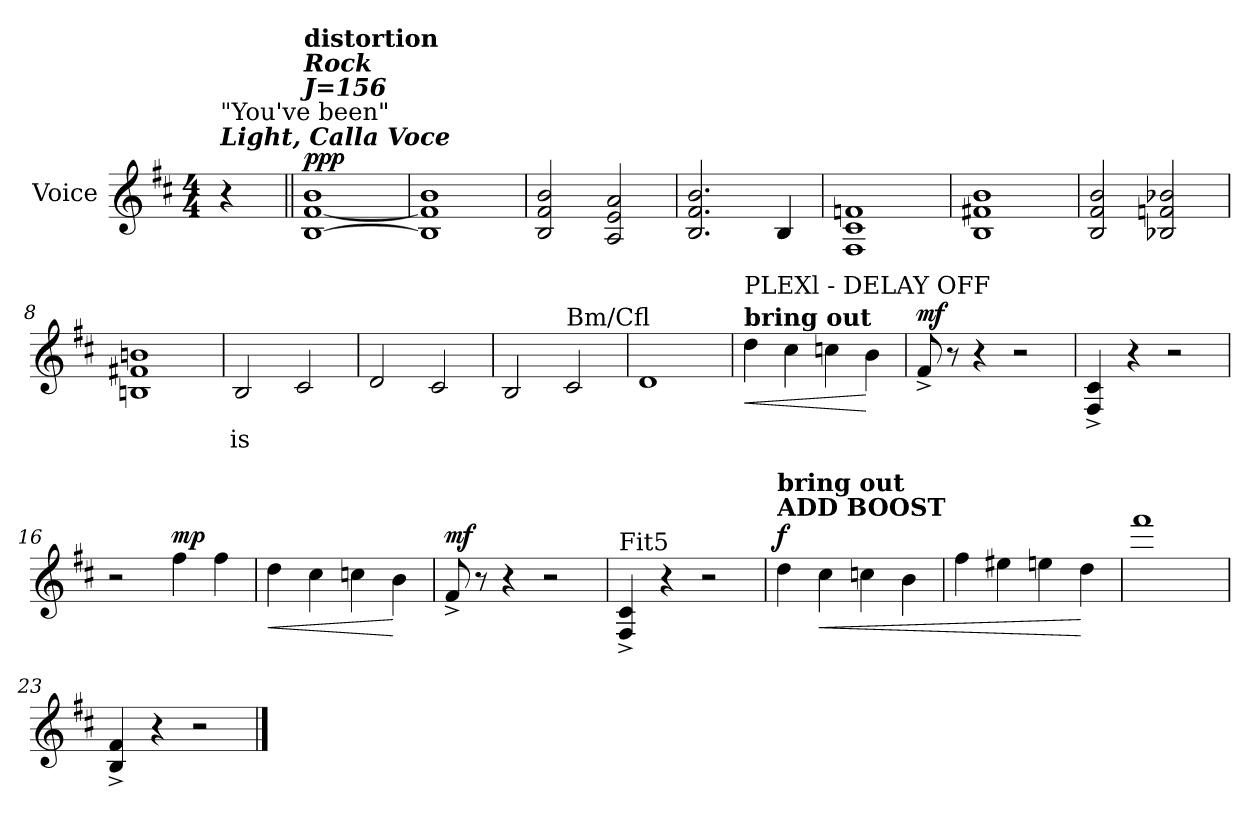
**kern	**text	**dynam
*part1	*part1	*part1
*staff1	*staff1	*staff1
*I"Voice	*	*
*I'Voice	*	*
*clefG2	*	*
*k[f#c#]	*	*
*M4/4	*	*
=	=	=
!LO:TX:a:Bi:t=Light, Calla Voce	!	!
!LO:TX:a:t="You've been"	!	!
4r	.	.
!!LO:LB:g=z
=1||	=1||	=1||
*^	*	*
*	*^	*	*
!LO:TX:a:Bi:t=J=156	!	!	!	!
!LO:TX:a:Bi:t=Rock	!	!	!	!
!LO:TX:a:B:t=distortion	!	!	!	!
!	!	!	!	!LO:DY:a
!	!	!	!	!LO:DY:n=1:b
1b	[<1f#	[<1B	.	pp p
=2	=2	=2	=2	=2
1b	1f#]	1B]	.	.
*v	*v	*v	*	*
!!LO:LB:g=z
=3	=3	=3
2B/ 2f#/ 2b/	.	.
2A/ 2e/ 2a/	.	.
=4	=4	=4
2.B/ 2.f#/ 2.b/	.	.
4B/	.	.
=5	=5	=5
*^	*	*
*	*^	*	*
1fn	1c#	1F#	.	.
=6	=6	=6	=6	=6
1b	1f#X	1B	.	.
*v	*v	*v	*	*
!!LO:LB:g=z
=7	=7	=7
2B/ 2f#/ 2b/	.	.
2B-X/ 2fn/ 2b-X/	.	.
=8	=8	=8
*^	*	*
*	*^	*	*
1bn	1f#X	1Bn	.	.
=9	=9	=9	=9	=9
!	!	!	!LO:LY:b	!
*v	*v	*v	*	*
2B/	is	.
2c#/	.	.
=10	=10	=10
2d/	.	.
2c#/	.	.
!!LO:LB:g=z
=11	=11	=11
2B/	.	.
!LO:TX:a:t=Bm/Cﬂ	!	!
2c#/	.	.
=12	=12	=12
1d	.	.
=13	=13	=13
!LO:TX:a:t=PLEXl - DELAY OFF	!	!
!LO:TX:a:B:t=bring out	!	!
!	!	!LO:HP:b
4dd\	.	<
4cc#\	.	.
4ccn\	.	.
4b\	.	[
=14	=14	=14
!	!	!LO:DY:b
8f#^</	.	mf
8r	.	.
4r	.	.
2rcc	.	.
=15	=15	=15
4F#/^< 4c#/^<	.	.
4r	.	.
2rcc	.	.
!!LO:LB:g=z
=16	=16	=16
2r	.	.
!	!	!LO:DY:b
4ff#\	.	mp
4ff#\	.	.
=17	=17	=17
!	!	!LO:HP:b
4dd\	.	<
4cc#\	.	.
4ccn\	.	.
4b\	.	[
=18	=18	=18
!	!	!LO:DY:b
8f#^</	.	mf
8r	.	.
4r	.	.
2r	.	.
=19	=19	=19
!LO:TX:a:t=Fit5	!	!
4F#/^< 4c#/^<	.	.
4r	.	.
2r	.	.
!!LO:LB:g=z
=20	=20	=20
!LO:TX:a:B:t=ADD BOOST	!	!
!LO:TX:a:B:t=bring out	!	!
!	!	!LO:DY:b
4dd\	.	f
!	!	!LO:HP:b
4cc#\	.	<
4ccn\	.	.
4b\	.	.
=21	=21	=21
4ff#\	.	.
4ee#X\	.	.
4een\	.	.
4dd\	.	[
=22	=22	=22
1fff#	.	.
=23	=23	=23
4B/^< 4f#/^<	.	.
4r	.	.
2rcc	.	.
==	==	==
*-	*-	*-
